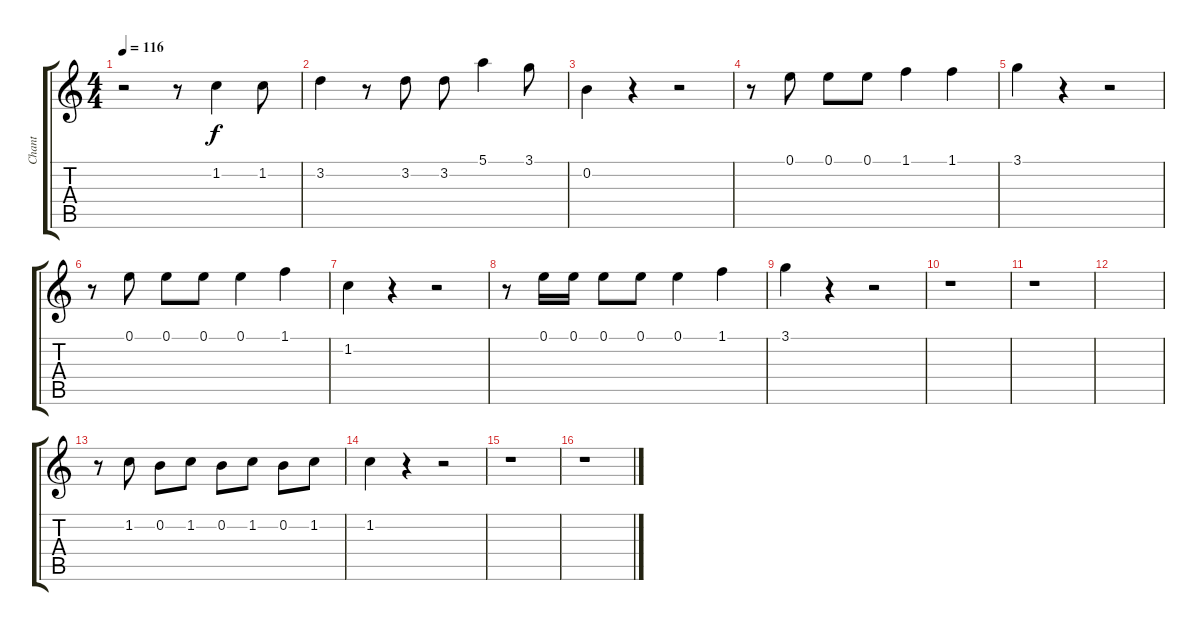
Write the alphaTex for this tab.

\track ("Chant" "Chant") {instrument distortionguitar}
\staff {score tabs}
\tuning (E4 B3 G3 D3 A2 E2) {hide}
\ts (4 4)
\tempo 116
\clef g2
\ks c
r.2{dy f} r.8 1.2.4 1.2.8 |
3.2.4 r.8 3.2.8 3.2.8 5.1.4 3.1.8 |
0.2.4 r.4 r.2 |
r.8 0.1.8 0.1.8 0.1.8 1.1.4 1.1.4 |
3.1.4 r.4 r.2 |
r.8 0.1.8 0.1.8 0.1.8 0.1.4 1.1.4 |
1.2.4 r.4 r.2 |
r.8 0.1.16 0.1.16 0.1.8 0.1.8 0.1.4 1.1.4 |
3.1.4 r.4 r.2 |
r.1 |
r.1 |
|
r.8 1.2.8 0.2.8 1.2.8 0.2.8 1.2.8 0.2.8 1.2.8 |
1.2.4 r.4 r.2 |
r.1 |
r.1
